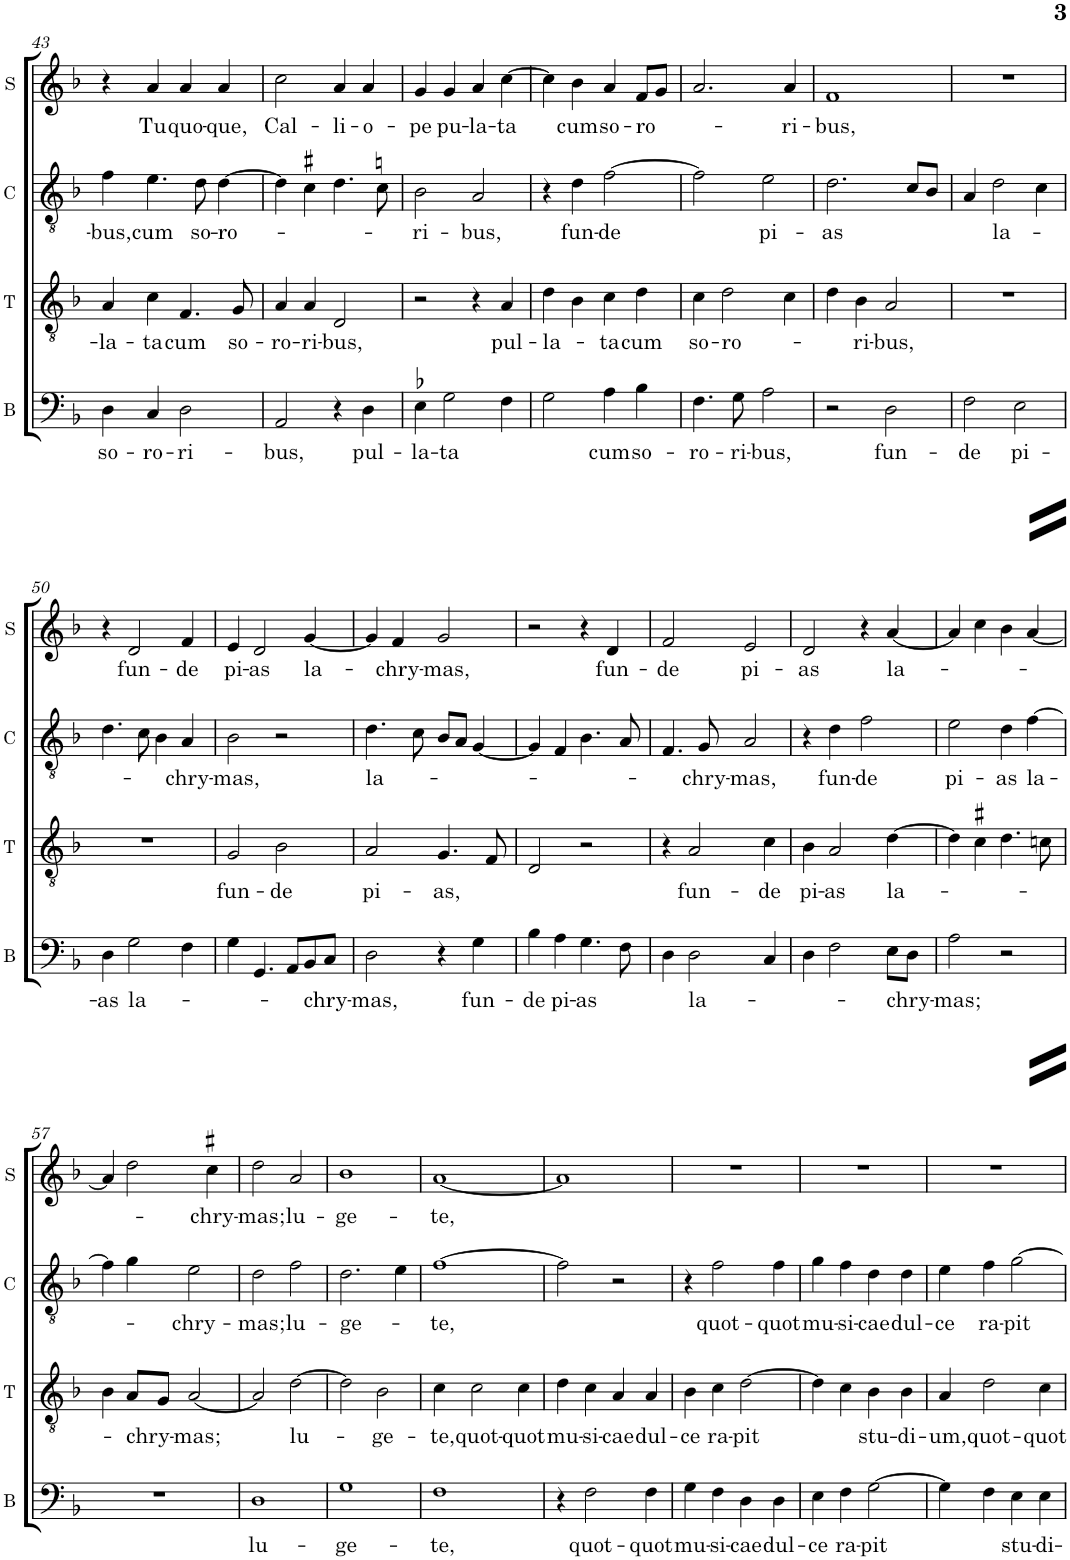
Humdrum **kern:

**kern	**text	**kern	**text	**kern	**text	**kern	**text
*part4	*part4	*part3	*part3	*part2	*part2	*part1	*part1
*staff4	*staff4	*staff3	*staff3	*staff2	*staff2	*staff1	*staff1
*I"B	*	*I"T	*	*I"Contra	*	*I"S	*
*I'B	*	*I'T	*	*I'C	*	*I'S	*
!!LO:PB:g=z
*clefF4	*	*clefGv2	*	*clefGv2	*	*clefG2	*
*k[b-]	*	*k[b-]	*	*k[b-]	*	*k[b-]	*
*M4/4	*	*M4/4	*	*M4/4	*	*M4/4	*
*met(c)	*	*met(c)	*	*met(c)	*	*met(c)	*
=43	=43	=43	=43	=43	=43	=43	=43
!	!LO:LY:b	!	!LO:LY:b	!	!LO:LY:b	!	!
4D\	so-	4A/	-la-	4f\	-bus,	4r	.
!	!LO:LY:b	!	!LO:LY:b	!	!LO:LY:b	!	!LO:LY:b
4C/	-ro-	4c\	-ta	4.e\	cum	4a/	Tu
!	!LO:LY:b	!	!LO:LY:b	!	!	!	!LO:LY:b
2D\	-ri-	4.F/	cum	.	.	4a/	quo-
!	!	!	!	!	!LO:LY:b	!	!
.	.	.	.	8d\	so-	.	.
!	!	!	!	!	!LO:LY:b	!	!LO:LY:b
.	.	.	.	[4d\	-ro-	4a/	-que,
!	!	!	!LO:LY:b	!	!	!	!
.	.	8G/	so-	.	.	.	.
=44	=44	=44	=44	=44	=44	=44	=44
!	!LO:LY:b	!	!LO:LY:b	!	!	!	!LO:LY:b
2AA/	-bus,	4A/	-ro-	4d\]	.	2cc\	Cal-
!	!	!	!LO:LY:b	!	!	!	!
.	.	4A/	-ri-	4c#X\	.	.	.
!	!	!	!LO:LY:b	!	!	!	!LO:LY:b
4r	.	2D/	-bus,	4.d\	.	4a/	-li-
!	!LO:LY:b	!	!	!	!	!	!LO:LY:b
4D\	pul-	.	.	.	.	4a/	-o-
.	.	.	.	8cn\	.	.	.
=45	=45	=45	=45	=45	=45	=45	=45
!	!LO:LY:b	!	!	!	!LO:LY:b	!	!LO:LY:b
4E-X\	-la-	2r	.	2B-\	-ri-	4g/	-pe
!	!LO:LY:b	!	!	!	!	!	!LO:LY:b
2G\	-ta	.	.	.	.	4g/	pu-
!	!	!	!	!	!LO:LY:b	!	!LO:LY:b
.	.	4r	.	2A/	-bus,	4a/	-la-
!	!	!	!LO:LY:b	!	!	!	!LO:LY:b
4F\	.	4A/	pul-	.	.	[4cc\	-ta
=46	=46	=46	=46	=46	=46	=46	=46
!	!	!	!LO:LY:b	!	!	!	!
2G\	.	4d\	-la-	4r	.	4cc\]	.
!	!	!	!	!	!LO:LY:b	!	!LO:LY:b
.	.	4B-\	.	4d\	fun-	4b-\	cum
!	!LO:LY:b	!	!LO:LY:b	!	!LO:LY:b	!	!LO:LY:b
4A\	cum	4c\	-ta	[2f\	-de	4a/	so-
!	!LO:LY:b	!	!LO:LY:b	!	!	!	!LO:LY:b
4B-\	so-	4d\	cum	.	.	8f/L	-ro-
.	.	.	.	.	.	8g/J	.
=47	=47	=47	=47	=47	=47	=47	=47
!	!LO:LY:b	!	!LO:LY:b	!	!	!	!
4.F\	-ro-	4c\	so-	2f\]	.	2.a/	.
!	!	!	!LO:LY:b	!	!	!	!
.	.	2d\	-ro-	.	.	.	.
!	!LO:LY:b	!	!	!	!	!	!
8G\	-ri-	.	.	.	.	.	.
!	!LO:LY:b	!	!	!	!LO:LY:b	!	!
2A\	-bus,	.	.	2e\	pi-	.	.
!	!	!	!	!	!	!	!LO:LY:b
.	.	4c\	.	.	.	4a/	-ri-
=48	=48	=48	=48	=48	=48	=48	=48
!	!	!	!	!	!LO:LY:b	!	!LO:LY:b
2r	.	4d\	.	2.d\	-as	1f	-bus,
!	!	!	!LO:LY:b	!	!	!	!
.	.	4B-\	-ri-	.	.	.	.
!	!LO:LY:b	!	!LO:LY:b	!	!	!	!
2D\	fun-	2A/	-bus,	.	.	.	.
.	.	.	.	8c/L	.	.	.
.	.	.	.	8B-/J	.	.	.
=49	=49	=49	=49	=49	=49	=49	=49
!	!LO:LY:b	!	!	!	!	!	!
2F\	-de	1r	.	4A/	.	1r	.
!	!	!	!	!	!LO:LY:b	!	!
.	.	.	.	2d\	la-	.	.
!	!LO:LY:b	!	!	!	!	!	!
2E\	pi-	.	.	.	.	.	.
.	.	.	.	4c\	.	.	.
!!LO:LB:g=z
=50	=50	=50	=50	=50	=50	=50	=50
!	!LO:LY:b	!	!	!	!	!	!
4D\	-as	1r	.	4.d\	.	4r	.
!	!LO:LY:b	!	!	!	!	!	!LO:LY:b
2G\	la-	.	.	.	.	2d/	fun-
.	.	.	.	8c\	.	.	.
.	.	.	.	4B-\	.	.	.
!	!	!	!	!	!LO:LY:b	!	!LO:LY:b
4F\	.	.	.	4A/	-chry-	4f/	-de
=51	=51	=51	=51	=51	=51	=51	=51
!	!	!	!LO:LY:b	!	!LO:LY:b	!	!LO:LY:b
4G\	.	2G/	fun-	2B-\	-mas,	4e/	pi-
!	!	!	!	!	!	!	!LO:LY:b
4.GG/	.	.	.	.	.	2d/	-as
!	!	!	!LO:LY:b	!	!	!	!
.	.	2B-\	-de	2r	.	.	.
8AA/L	.	.	.	.	.	.	.
!	!LO:LY:b	!	!	!	!	!	!LO:LY:b
8BB-/	-chry-	.	.	.	.	[4g/	la-
8C/J	.	.	.	.	.	.	.
=52	=52	=52	=52	=52	=52	=52	=52
!	!LO:LY:b	!	!LO:LY:b	!	!LO:LY:b	!	!
2D\	-mas,	2A/	pi-	4.d\	la-	4g/]	.
!	!	!	!	!	!	!	!LO:LY:b
.	.	.	.	.	.	4f/	-chry-
.	.	.	.	8c\	.	.	.
!	!	!	!LO:LY:b	!	!	!	!LO:LY:b
4r	.	4.G/	-as,	8B-/L	.	2g/	-mas,
.	.	.	.	8A/J	.	.	.
!	!LO:LY:b	!	!	!	!	!	!
4G\	fun-	.	.	[4G/	.	.	.
.	.	8F/	.	.	.	.	.
=53	=53	=53	=53	=53	=53	=53	=53
!	!LO:LY:b	!	!	!	!	!	!
4B-\	-de	2D/	.	4G/]	.	2r	.
!	!LO:LY:b	!	!	!	!	!	!
4A\	pi-	.	.	4F/	.	.	.
!	!LO:LY:b	!	!	!	!	!	!
4.G\	-as	2r	.	4.B-\	.	4r	.
!	!	!	!	!	!	!	!LO:LY:b
.	.	.	.	.	.	4d/	fun-
8F\	.	.	.	8A/	.	.	.
=54	=54	=54	=54	=54	=54	=54	=54
!	!	!	!	!	!	!	!LO:LY:b
4D\	.	4r	.	4.F/	.	2f/	-de
!	!LO:LY:b	!	!LO:LY:b	!	!	!	!
2D\	la-	2A/	fun-	.	.	.	.
!	!	!	!	!	!LO:LY:b	!	!
.	.	.	.	8G/	-chry-	.	.
!	!	!	!	!	!LO:LY:b	!	!LO:LY:b
.	.	.	.	2A/	-mas,	2e/	pi-
!	!	!	!LO:LY:b	!	!	!	!
4C/	.	4c\	-de	.	.	.	.
=55	=55	=55	=55	=55	=55	=55	=55
!	!	!	!LO:LY:b	!	!	!	!LO:LY:b
4D\	.	4B-\	pi-	4r	.	2d/	-as
!	!	!	!LO:LY:b	!	!LO:LY:b	!	!
2F\	.	2A/	-as	4d\	fun-	.	.
!	!	!	!	!	!LO:LY:b	!	!
.	.	.	.	2f\	-de	4r	.
!	!LO:LY:b	!	!LO:LY:b	!	!	!	!LO:LY:b
8E\L	-chry-	[4d\	la-	.	.	[4a/	la-
8D\J	.	.	.	.	.	.	.
=56	=56	=56	=56	=56	=56	=56	=56
!	!LO:LY:b	!	!	!	!LO:LY:b	!	!
2A\	-mas;	4d\]	.	2e\	pi-	4a/]	.
.	.	4c#X\	.	.	.	4cc\	.
!	!	!	!	!	!LO:LY:b	!	!
2r	.	4.d\	.	4d\	-as	4b-\	.
!	!	!	!	!	!LO:LY:b	!	!
.	.	.	.	[4f\	la-	[4a/	.
.	.	8cn\	.	.	.	.	.
!!LO:LB:g=z
=57	=57	=57	=57	=57	=57	=57	=57
1r	.	4B-\	.	4f\]	.	4a/]	.
!	!	!	!LO:LY:b	!	!	!	!
.	.	8A/L	-chry-	4g\	.	2dd\	.
.	.	8G/J	.	.	.	.	.
!	!	!	!LO:LY:b	!	!LO:LY:b	!	!
.	.	[2A/	-mas;	2e\	-chry-	.	.
!	!	!	!	!	!	!	!LO:LY:b
.	.	.	.	.	.	4cc#X\	-chry-
=58	=58	=58	=58	=58	=58	=58	=58
!	!LO:LY:b	!	!	!	!LO:LY:b	!	!LO:LY:b
1D	lu-	2A/]	.	2d\	-mas;	2dd\	-mas;
!	!	!	!LO:LY:b	!	!LO:LY:b	!	!LO:LY:b
.	.	[2d\	lu-	2f\	lu-	2a/	lu-
=59	=59	=59	=59	=59	=59	=59	=59
!	!LO:LY:b	!	!	!	!LO:LY:b	!	!LO:LY:b
1G	-ge-	2d\]	.	2.d\	-ge-	1b-	-ge-
!	!	!	!LO:LY:b	!	!	!	!
.	.	2B-\	-ge-	.	.	.	.
.	.	.	.	4e\	.	.	.
=60	=60	=60	=60	=60	=60	=60	=60
!	!LO:LY:b	!	!LO:LY:b	!	!LO:LY:b	!	!LO:LY:b
1F	-te,	4c\	-te,	[1f	-te,	[1a	-te,
!	!	!	!LO:LY:b	!	!	!	!
.	.	2c\	quot-	.	.	.	.
!	!	!	!LO:LY:b	!	!	!	!
.	.	4c\	-quot	.	.	.	.
=61	=61	=61	=61	=61	=61	=61	=61
!	!	!	!LO:LY:b	!	!	!	!
4r	.	4d\	mu-	2f\]	.	1a]	.
!	!LO:LY:b	!	!LO:LY:b	!	!	!	!
2F\	quot-	4c\	-si-	.	.	.	.
!	!	!	!LO:LY:b	!	!	!	!
.	.	4A/	-cae	2r	.	.	.
!	!LO:LY:b	!	!LO:LY:b	!	!	!	!
4F\	-quot	4A/	dul-	.	.	.	.
=62	=62	=62	=62	=62	=62	=62	=62
!	!LO:LY:b	!	!LO:LY:b	!	!	!	!
4G\	mu-	4B-\	ce	4r	.	1r	.
!	!LO:LY:b	!	!LO:LY:b	!	!LO:LY:b	!	!
4F\	-si-	4c\	ra-	2f\	quot-	.	.
!	!LO:LY:b	!	!LO:LY:b	!	!	!	!
4D\	-cae	[2d\	-pit	.	.	.	.
!	!LO:LY:b	!	!	!	!LO:LY:b	!	!
4D\	dul-	.	.	4f\	-quot	.	.
=63	=63	=63	=63	=63	=63	=63	=63
!	!LO:LY:b	!	!	!	!LO:LY:b	!	!
4E\	-ce	4d\]	.	4g\	mu-	1r	.
!	!LO:LY:b	!	!	!	!LO:LY:b	!	!
4F\	ra-	4c\	.	4f\	-si-	.	.
!	!LO:LY:b	!	!LO:LY:b	!	!LO:LY:b	!	!
[2G\	-pit	4B-\	stu-	4d\	-cae	.	.
!	!	!	!LO:LY:b	!	!LO:LY:b	!	!
.	.	4B-\	-di-	4d\	dul-	.	.
=64	=64	=64	=64	=64	=64	=64	=64
!	!	!	!LO:LY:b	!	!LO:LY:b	!	!
4G\]	.	4A/	-um,	4e\	-ce	1r	.
!	!	!	!LO:LY:b	!	!LO:LY:b	!	!
4F\	.	2d\	quot-	4f\	ra-	.	.
!	!LO:LY:b	!	!	!	!LO:LY:b	!	!
4E\	stu-	.	.	[2g\	-pit	.	.
!	!LO:LY:b	!	!LO:LY:b	!	!	!	!
4E\	-di-	4c\	-quot	.	.	.	.
=	=	=	=	=	=	=	=
*-	*-	*-	*-	*-	*-	*-	*-
